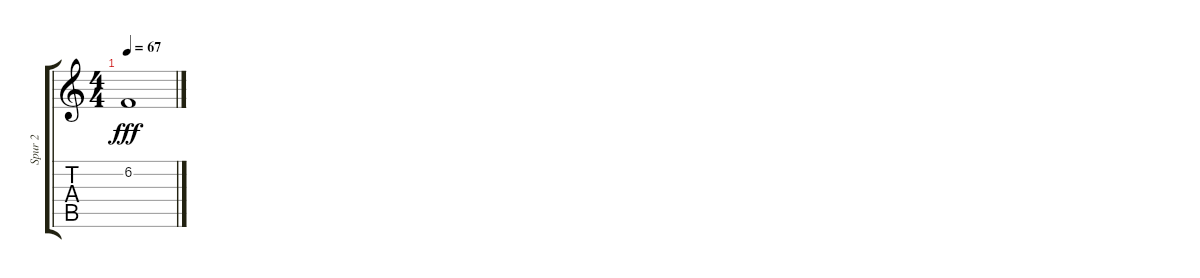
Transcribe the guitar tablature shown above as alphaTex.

\track ("Spur 2" "Spur 2") {instrument percussiveorgan}
\staff {score tabs}
\tuning (E4 B3 G3 D3 A2 E2) {hide}
\ts (4 4)
\tempo 67
\clef g2
\ks c
6.2.1{dy fff}
